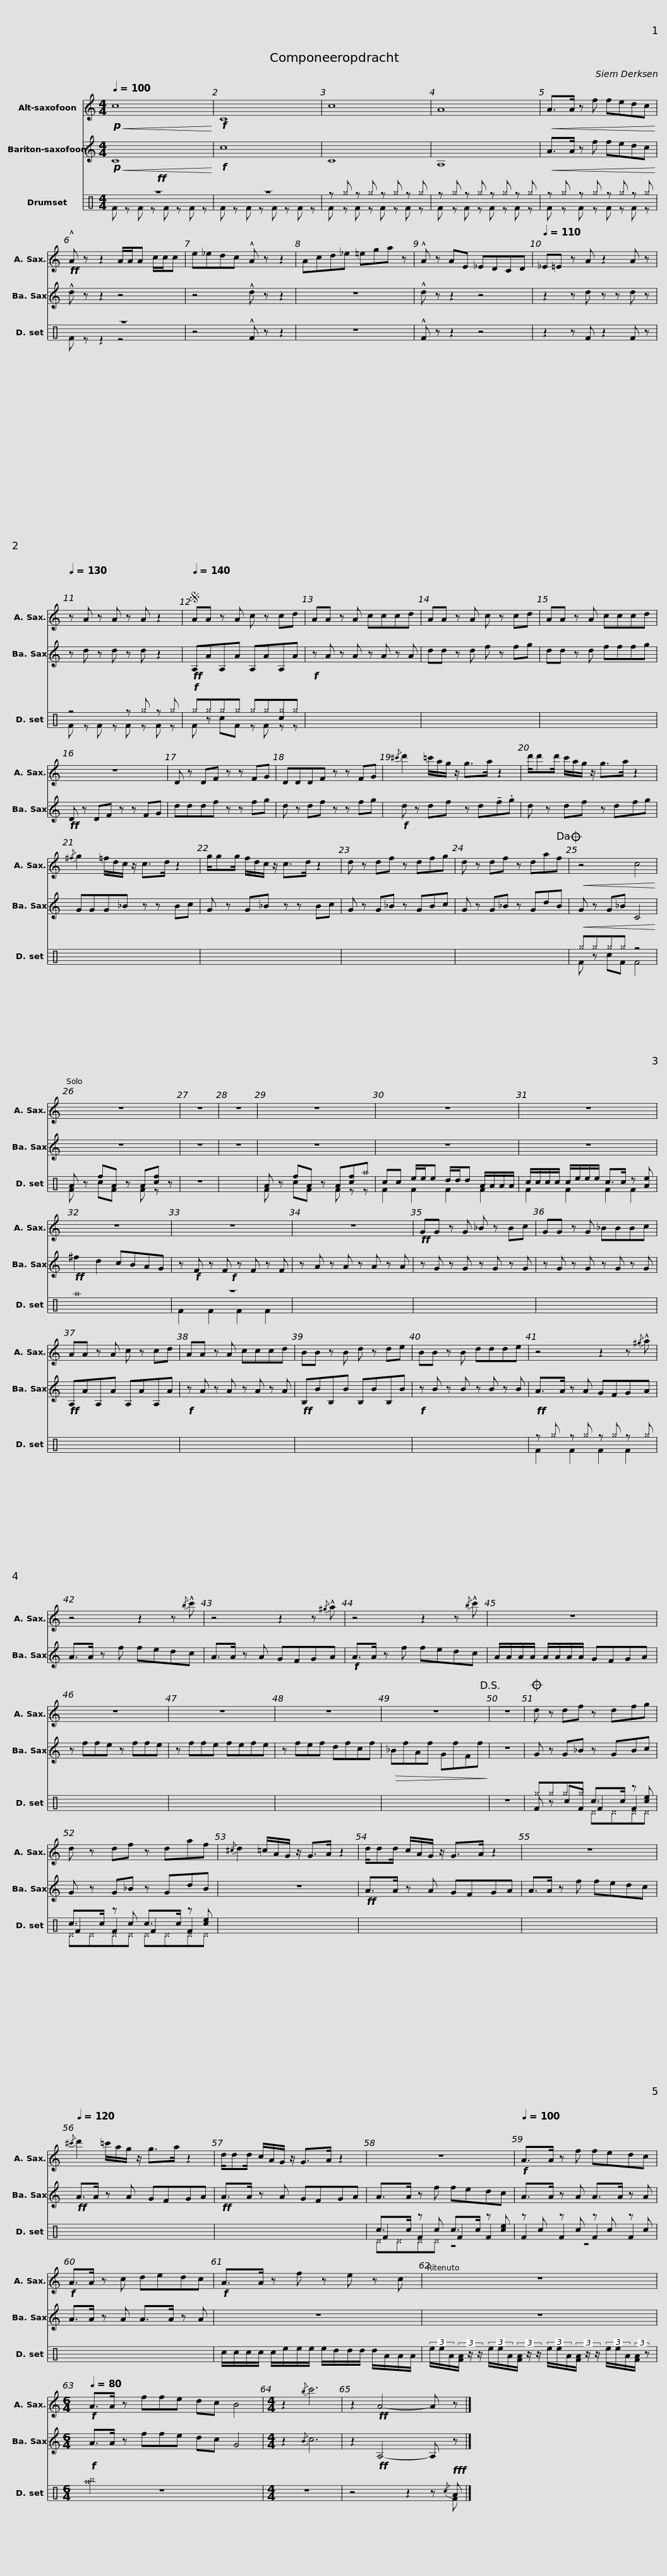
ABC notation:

X:1
%%score 1 2 ( 3 4 5 )
L:1/8
Q:1/4=100
M:4/4
I:linebreak $
K:C
V:1 treble transpose=-9
V:2 treble transpose=-21
V:3 perc
K:none
V:4 perc
K:none
V:5 perc
K:none
V:1
[K:C]!p!!<(! c8!<)! |!f! C8 | c8 | A8 |$!<(! A>A z f fedc!<)! | %5
!ff! !^!A z z2 A/A/A c/c/c | e_edc !^!A z z2 | Acd_e =ega z |$ !^!A z AE _EDCD |[Q:1/4=110] _E=E z A z2 A z | %10
[Q:1/4=130] z A z A z A z2 |S[Q:1/4=140] AA z A c z cd |$ AA z A cccd | AA z A c z cd | AA z A cccd | %15
 z8 | D z DF z z FG |$ DDDF z z FG |{/^c'} d'2 =c'/a/g/ z/ g>a z2 | d'/d'd'/ c'/a/g/ z/ g>a z2 |$ %20
{/^f} g2 =f/d/c/ z/ c>d z2 | g/gg/ f/d/c/ z/ c>d z2 | d z df z dfg | d z df z daf!dacoda! |$!<(! z4 c4!<)! | %25
 z8 | z8 | z8 | z8 | z8 |$ %30
 z8 | z8 |[K:C] z8 | z8 |$!ff! GG z G _B z Bc | %35
 GG z G _BBBc | AA z A c z cd | AA z A cccd |$ BB z B d z de | BB z B ddde | %40
 z4 z2 z{/^g} !^!a | z4 z2 z{/b} !^!c' | z4 z2 z{/^g} !^!a |$ z4 z2 z{/b} !^!c' | z8 | %45
 z8 | z8 | z8 |$ z8!D.S.! | z8 | %50
O d z df z dfg | d z df z daf |${/^c} d2 =c/A/G/ z/ G>A z2 | d/dd/ c/A/G/ z/ G>A z2 | z8 | %55
[Q:1/4=120]{/^c'} d'2 =c'/a/g/ z/ g>a z2 |$ d/dd/ c/A/G/ z/ G>A z2 | z8 |!f![Q:1/4=100] A>A z f fedc |$!f! A>A z c dedc | %60
!f! A>A z f z e z c |$[Q:1/4=90] z8[Q:1/4=70][Q:1/4=65][Q:1/4=50] |[M:6/4]!f![Q:1/4=80] A>A z ffe dc B4 |$[M:4/4] z2{/b} c'6 | z2!ff! A4- A z |] %65
V:2
[K:C]!p!!<(! C8!<)! |!f! c8 | C8 | A,8 |$!<(! A>A z f fedc!<)! | %5
 !^!d z z2 z4 | z4 !^!d z z2 | z8 |$ !^!d z z2 z4 | z2 z d z z d z | %10
 z d z d z d z2 |!ff! A,AA,A A,AA,A |$!f! z A z A z A z A | dd z d f z fg | dd z d fffg | %15
!ff! D z DF z z FG | dddf z z fg |$ d z df z z fg |!f! d z df z d!tenuto!f.g | d z df z dfg |$ %20
 GGG_B z z Bc | G z G_B z z Bc | G z G_B z GBc | G z G_B z GdB |$!<(! G z G_B C4!<)! | %25
 z8 | z8 | z8 | z8 | z8 |$ %30
 z8 |!ff! ^f2 d2 cBAG |[K:C] z!f! F z F z F z F | z A z A z A z A |$ z G z G z G z G | %35
 z G z G z G z G |!ff! A,AA,A A,AA,A |!f! z A z A z A z A |$!ff! B,BB,B B,BB,B |!f! z B z B z B z B | %40
!ff! A>A z A GFGA | A>A z f fedc | A>A z A GFGA |$!f! A>A z f fedc | A/A/A/A/ A/A/A/A/ GFGA | %45
 z ffe z ffe | z ffe fefe | z fef dfcf |$!>(! _BfAf GfFf!>)! | z8 | %50
 G z G_B z GBc | G z G_B z GdB |$ z8 |!ff! A>A z A GFGA | A>A z f fedc | %55
!ff! A>A z A GFGA |$!ff! A>A z A GFGA | A>A z f fedc | A>A z A A>A z A |$ A>A z A A>A z A | %60
 z8 |$ z8 |[M:6/4]!f! A>A z ffe dc G4 |$[M:4/4] z2{/B} c6 | z2!ff! A,4- A, z |] %65
V:3
!ff! z8 | z8 | z ^g z ^g z ^g z ^g | z ^g z ^g z ^g z ^g |$ z ^g z ^g z ^g z ^g | %5
 z8 | z4 !^!F z z2 | z8 |$ !^!F z z2 z4 | z2 z F z2 F z | %10
 z4 z ^g z ^g |!f! ^g^g^g^g ^g^g[c^g]^g |$ x8 | x8 | x8 | %15
 x8 | x8 |$ x8 | x8 | x8 |$ %20
 x8 | x8 | x8 | x8 |$ ^g^g^g^g z4 | %25
 A z fA z A[cf] z | x8 | x8 | A z fA z A[cf]^a | cc e/e/e d/d/d A/A/A/A/ |$ %30
 c/c/c/c/ c/e/e/e/ c>c z [Ae] | ^a8 |!f! z8 | x8 |$ x8 | %35
 x8 | x8 | x8 |$ x8 | x8 | %40
 z ^g z ^g z ^g z ^g | x8 | x8 |$ x8 | x8 | %45
 x8 | x8 | x8 |$ x8 | z8 | %50
 ^g^g^g^g c>c z [ce] | c>c z c c>c z [ce] |$ x8 | x8 | x8 | %55
 x8 |$ x8 | c>c z c c>c z [ce] | z c z c z c z c |$ x8 | %60
 c/c/c/c/ c/e/e/e/ e/d/d/d/ d/A/A/A/ |$ (3e/e/A/(3[FA]/ z/ z/ (3e/e/A/(3[FA]/ z/ z/ (3e/e/A/(3[FA]/ z/ z/ (3e/e/A/(3:2:2[FA]/ z |[M:6/4] [^a^b]4 z8 |$[M:4/4] z8 | z4 z2 z!fff!{/c} A |] %65
V:4
 F z F z F z F z | F z F z F z F z | F z F z F z F z | F z F z F z F z |$ F z F z F z F z | %5
 F z z2 z4 | x8 | x8 |$ x8 | x8 | %10
 F z F z F z F z | F z cF z F z z |$ x8 | x8 | x8 | %15
 x8 | x8 |$ x8 | x8 | x8 |$ %20
 x8 | x8 | x8 | x8 |$ F z cF F4 | %25
 F z cF z F z z | z8 | x8 | F z cF z F z z | F2 F2 F2 F2 |$ %30
 F2 F2 F2 F2 | x8 | F2 F2 F2 F2 | x8 |$ x8 | %35
 x8 | x8 | x8 |$ x8 | x8 | %40
 F2 F2 F2 F2 | x8 | x8 |$ x8 | x8 | %45
 x8 | x8 | x8 |$ x8 | x8 | %50
 F z cF F2 F2 | F2 F2 F2 F2 |$ x8 | x8 | x8 | %55
 x8 |$ x8 | F2 F2 F2 F2 | F2 F2 F2 F2 |$ x8 | %60
 x8 |$ x8 |[M:6/4] x12 |$[M:4/4] x8 | z4 z2 z F |] %65
V:5
 x8 | x8 | x8 | x8 |$ x8 | %5
 x8 | x8 | x8 |$ x8 | x8 | %10
 x8 | x8 |$ x8 | x8 | x8 | %15
 x8 | x8 |$ x8 | x8 | x8 |$ %20
 x8 | x8 | x8 | x8 |$ x8 | %25
 x8 | x8 | x8 | x8 | x8 |$ %30
 x8 | x8 | x8 | x8 |$ x8 | %35
 x8 | x8 | x8 |$ x8 | x8 | %40
 x8 | x8 | x8 |$ x8 | x8 | %45
 x8 | x8 | x8 |$ x8 | x8 | %50
 x4 ^D^D^D^D | ^D^D^D^D ^D^D^D^D |$ x8 | x8 | x8 | %55
 x8 |$ x8 | ^D^D^D^D z4 | z8 |$ x8 | %60
 x8 |$ x8 |[M:6/4] x12 |$[M:4/4] x8 | x8 |] %65
